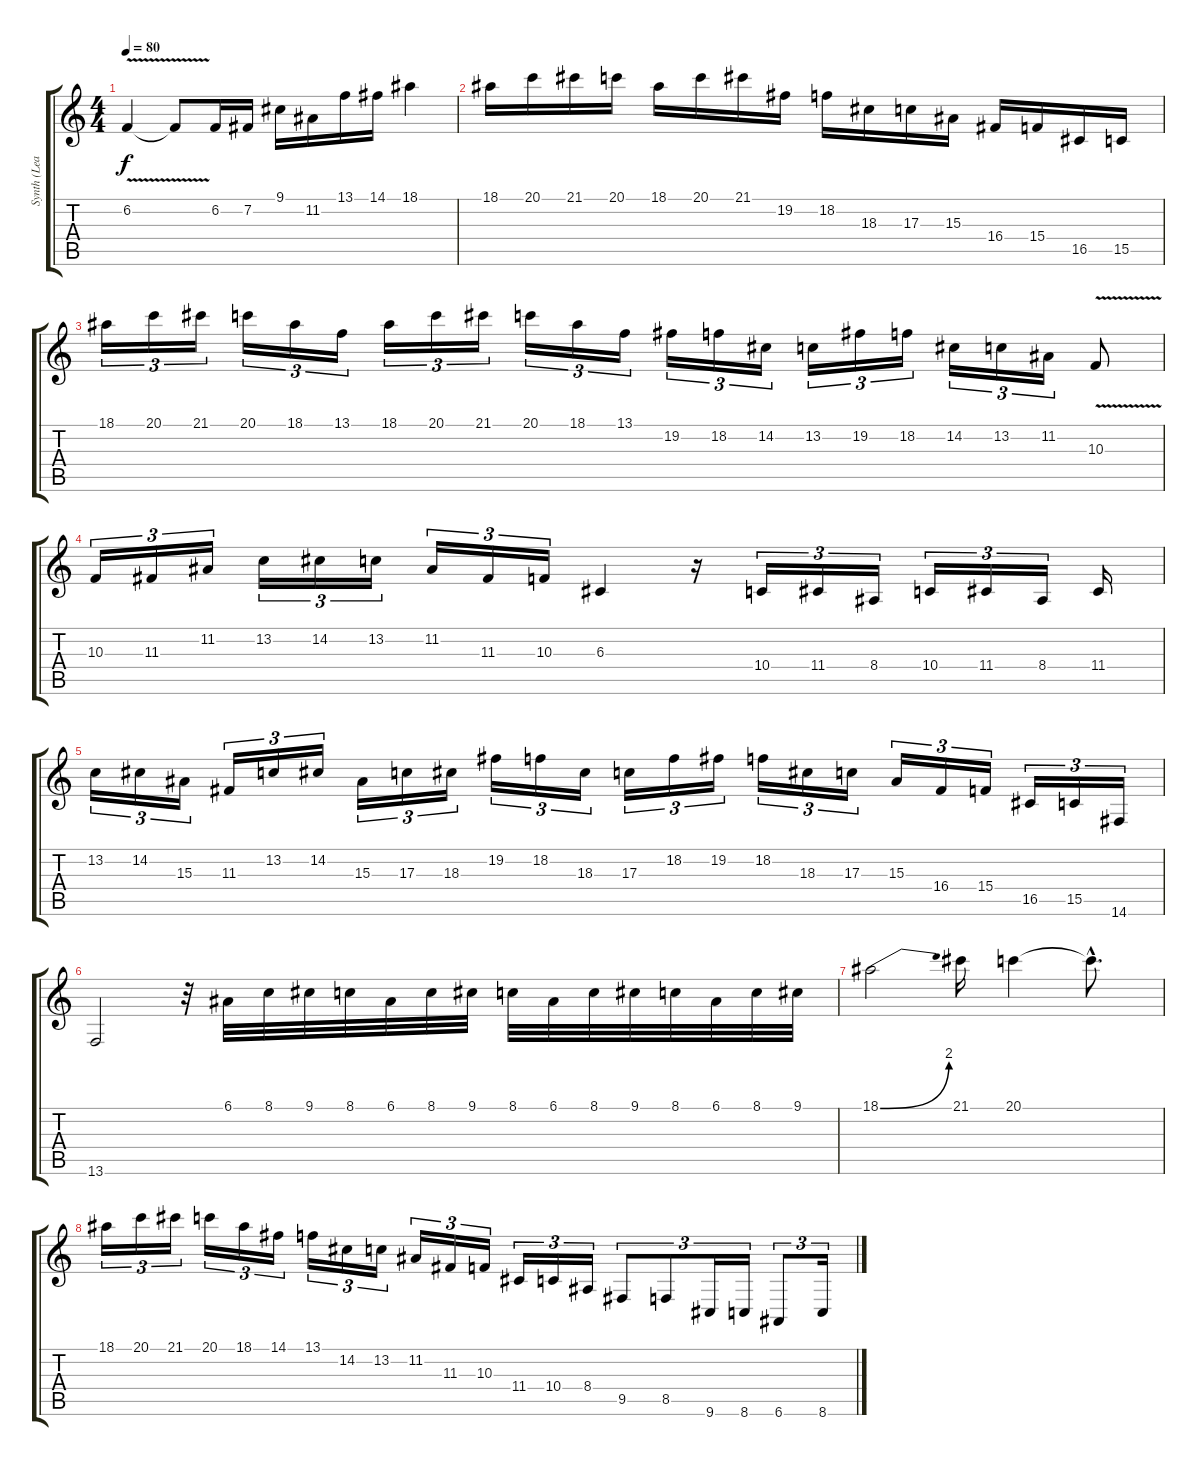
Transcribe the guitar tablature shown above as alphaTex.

\track ("Synth (Lead)" "Synth (Lea") {instrument lead1square}
\staff {score tabs}
\tuning (E4 B3 G3 D3 A2 E2) {hide}
\ts (4 4)
\tempo 80
\clef g2
\ks c
6.2{v}.4{dy f} 6.2{t}.8 6.2.16 7.2.16 9.1.16 11.2.16 13.1.16 14.1.16 18.1.4 |
18.1.16 20.1.16 21.1.16 20.1.16 18.1.16 20.1.16 21.1.16 19.2.16 18.2.16 18.3.16 17.3.16 15.3.16 16.4.16 15.4.16 16.5.16 15.5.16 |
18.1.16{tu (3 2)} 20.1.16{tu (3 2)} 21.1.16{tu (3 2)} 20.1.16{tu (3 2)} 18.1.16{tu (3 2)} 13.1.16{tu (3 2)} 18.1.16{tu (3 2)} 20.1.16{tu (3 2)} 21.1.16{tu (3 2)} 20.1.16{tu (3 2)} 18.1.16{tu (3 2)} 13.1.16{tu (3 2)} 19.2.16{tu (3 2)} 18.2.16{tu (3 2)} 14.2.16{tu (3 2)} 13.2.16{tu (3 2)} 19.2.16{tu (3 2)} 18.2.16{tu (3 2)} 14.2.16{tu (3 2)} 13.2.16{tu (3 2)} 11.2.16{tu (3 2)} 10.3{v}.8 |
10.3.16{tu (3 2)} 11.3.16{tu (3 2)} 11.2.16{tu (3 2)} 13.2.16{tu (3 2)} 14.2.16{tu (3 2)} 13.2.16{tu (3 2)} 11.2.16{tu (3 2)} 11.3.16{tu (3 2)} 10.3.16{tu (3 2)} 6.3.4 r.16 10.4.16{tu (3 2)} 11.4.16{tu (3 2)} 8.4.16{tu (3 2)} 10.4.16{tu (3 2)} 11.4.16{tu (3 2)} 8.4.16{tu (3 2)} 11.4.16 |
13.2.16{tu (3 2)} 14.2.16{tu (3 2)} 15.3.16{tu (3 2)} 11.3.16{tu (3 2)} 13.2.16{tu (3 2)} 14.2.16{tu (3 2)} 15.3.16{tu (3 2)} 17.3.16{tu (3 2)} 18.3.16{tu (3 2)} 19.2.16{tu (3 2)} 18.2.16{tu (3 2)} 18.3.16{tu (3 2)} 17.3.16{tu (3 2)} 18.2.16{tu (3 2)} 19.2.16{tu (3 2)} 18.2.16{tu (3 2)} 18.3.16{tu (3 2)} 17.3.16{tu (3 2)} 15.3.16{tu (3 2)} 16.4.16{tu (3 2)} 15.4.16{tu (3 2)} 16.5.16{tu (3 2)} 15.5.16{tu (3 2)} 14.6.16{tu (3 2)} |
13.6.2 r.32 6.1.32 8.1.32 9.1.32 8.1.32 6.1.32 8.1.32 9.1.32 8.1.32 6.1.32 8.1.32 9.1.32 8.1.32 6.1.32 8.1.32 9.1.32 |
18.1{be (bend 0 0 60 8)}.2 21.1.16 20.1.4 20.1{hac t}.8{d} |
18.1.16{tu (3 2)} 20.1.16{tu (3 2)} 21.1.16{tu (3 2)} 20.1.16{tu (3 2)} 18.1.16{tu (3 2)} 14.1.16{tu (3 2)} 13.1.16{tu (3 2)} 14.2.16{tu (3 2)} 13.2.16{tu (3 2)} 11.2.16{tu (3 2)} 11.3.16{tu (3 2)} 10.3.16{tu (3 2)} 11.4.16{tu (3 2)} 10.4.16{tu (3 2)} 8.4.16{tu (3 2)} 9.5.8{tu (3 2)} 8.5.8{tu (3 2)} 9.6.16{tu (3 2)} 8.6.16{tu (3 2)} 6.6.8{tu (3 2)} 8.6.16{tu (3 2)}
